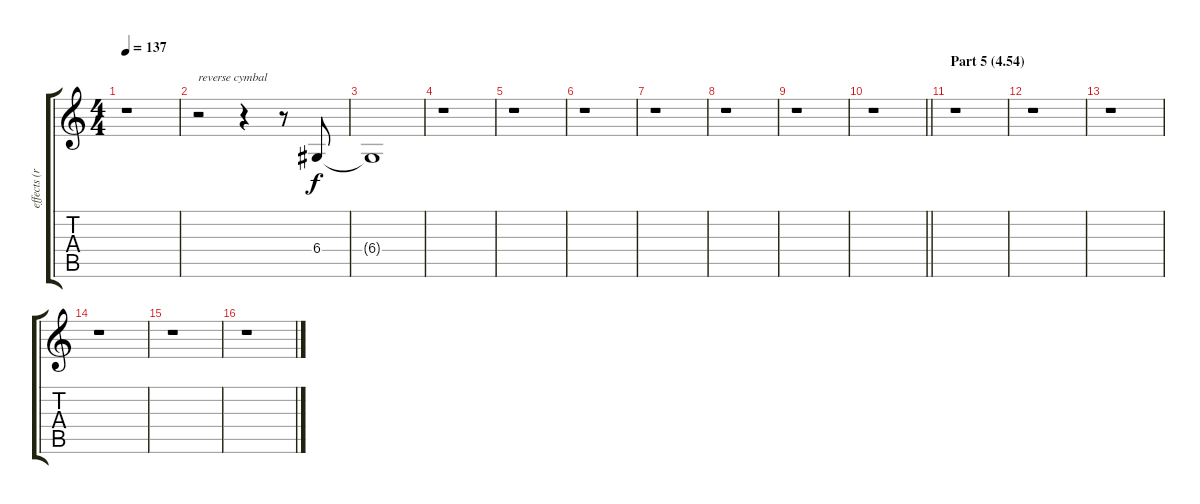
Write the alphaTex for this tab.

\track ("effects (rc-wh-bs)" "effects (r") {instrument reversecymbal}
\staff {score tabs}
\tuning (E4 B3 G3 D3 A2 E2) {hide}
\ts (4 4)
\tempo 137
\clef g2
\ks c
r.1{dy mp} |
r.2{txt "reverse cymbal" instrument reversecymbal} r.4 r.8 6.4.8{dy f} |
6.4{t}.1 |
r.1 |
r.1 |
r.1 |
r.1 |
r.1 |
r.1 |
\barLineRight lightlight
r.1 |
\section ("" "Part 5 (4.54)")
r.1 |
r.1 |
r.1 |
r.1 |
r.1 |
r.1
